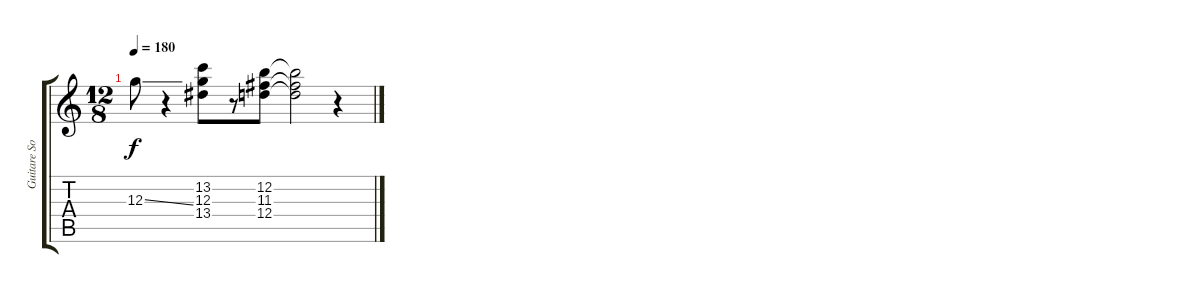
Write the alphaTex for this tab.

\track ("Guitare Solo" "Guitare So") {instrument distortionguitar}
\staff {score tabs}
\tuning (E4 B3 G3 D3 A2 E2) {hide}
\ts (12 8)
\tempo 180
\clef g2
\ks c
12.3{ss}.8{dy f} r.4 (13.2 12.3 13.4).8 r.8 (12.2 11.3 12.4).8 (12.2{t} 11.3{t} 12.4{t}).2 r.4
